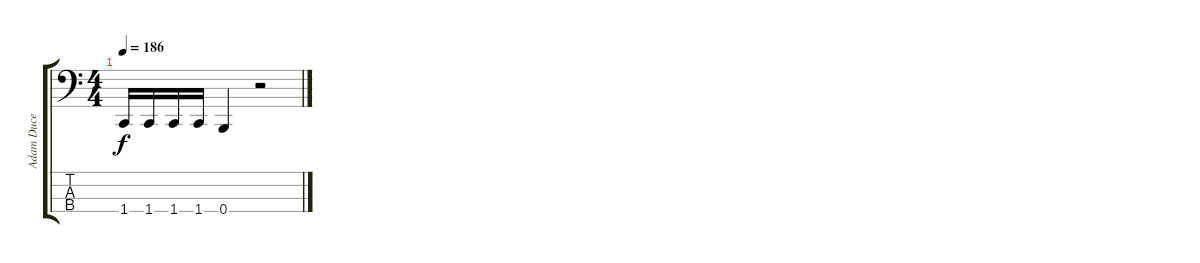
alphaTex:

\track ("Adam Duce" "Adam Duce") {instrument electricbassfinger}
\staff {score tabs}
\tuning (E2 B1 Gb1 B0) {hide}
\ts (4 4)
\tempo 186
\clef f4
\ks c
1.4.16{dy f} 1.4.16 1.4.16 1.4.16 0.4.4 r.2
